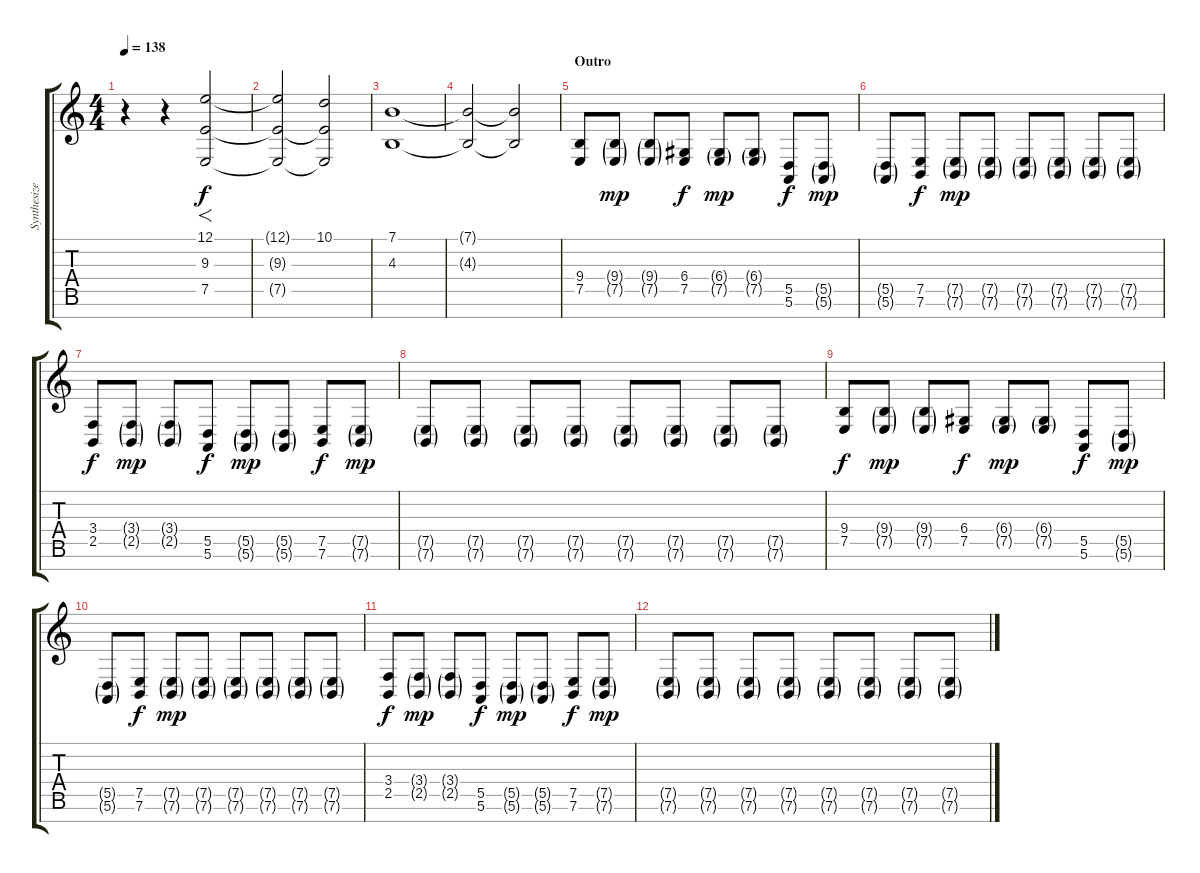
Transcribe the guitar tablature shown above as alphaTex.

\track ("Synthesizer" "Synthesize") {instrument stringensemble1}
\staff {score tabs}
\tuning (E4 B3 G3 D3 A2 E2 B1) {hide}
\ts (4 4)
\tempo 138
\clef g2
\ks c
r.4{dy f volume 11} r.4 (12.1 9.3 7.5).2{f} |
(12.1{t} 9.3{t} 7.5{t}).2 (10.1 9.3{t} 7.5{t}).2 |
(7.1 4.3).1 |
(7.1{t} 4.3{t}).2{volume 9} (7.1{t} 4.3{t}).2{volume 7} |
\section ("" "Outro")
(9.4 7.5).8{volume 13} (9.4{g} 7.5{g}).8{dy mp} (9.4{g} 7.5{g}).8 (6.4 7.5).8{dy f} (6.4{g} 7.5{g}).8{dy mp} (6.4{g} 7.5{g}).8 (5.5 5.6).8{dy f} (5.5{g} 5.6{g}).8{dy mp} |
(5.5{g} 5.6{g}).8 (7.5 7.6).8{dy f} (7.5{g} 7.6{g}).8{dy mp} (7.5{g} 7.6{g}).8 (7.5{g} 7.6{g}).8 (7.5{g} 7.6{g}).8 (7.5{g} 7.6{g}).8 (7.5{g} 7.6{g}).8 |
(3.4 2.5).8{dy f} (3.4{g} 2.5{g}).8{dy mp} (3.4{g} 2.5{g}).8 (5.5 5.6).8{dy f} (5.5{g} 5.6{g}).8{dy mp} (5.5{g} 5.6{g}).8 (7.5 7.6).8{dy f} (7.5{g} 7.6{g}).8{dy mp} |
(7.5{g} 7.6{g}).8 (7.5{g} 7.6{g}).8 (7.5{g} 7.6{g}).8 (7.5{g} 7.6{g}).8 (7.5{g} 7.6{g}).8 (7.5{g} 7.6{g}).8 (7.5{g} 7.6{g}).8 (7.5{g} 7.6{g}).8 |
(9.4 7.5).8{dy f} (9.4{g} 7.5{g}).8{dy mp} (9.4{g} 7.5{g}).8 (6.4 7.5).8{dy f} (6.4{g} 7.5{g}).8{dy mp} (6.4{g} 7.5{g}).8 (5.5 5.6).8{dy f} (5.5{g} 5.6{g}).8{dy mp} |
(5.5{g} 5.6{g}).8 (7.5 7.6).8{dy f} (7.5{g} 7.6{g}).8{dy mp} (7.5{g} 7.6{g}).8 (7.5{g} 7.6{g}).8 (7.5{g} 7.6{g}).8 (7.5{g} 7.6{g}).8 (7.5{g} 7.6{g}).8 |
(3.4 2.5).8{dy f} (3.4{g} 2.5{g}).8{dy mp} (3.4{g} 2.5{g}).8 (5.5 5.6).8{dy f} (5.5{g} 5.6{g}).8{dy mp} (5.5{g} 5.6{g}).8 (7.5 7.6).8{dy f} (7.5{g} 7.6{g}).8{dy mp} |
(7.5{g} 7.6{g}).8 (7.5{g} 7.6{g}).8 (7.5{g} 7.6{g}).8 (7.5{g} 7.6{g}).8 (7.5{g} 7.6{g}).8 (7.5{g} 7.6{g}).8 (7.5{g} 7.6{g}).8 (7.5{g} 7.6{g}).8
